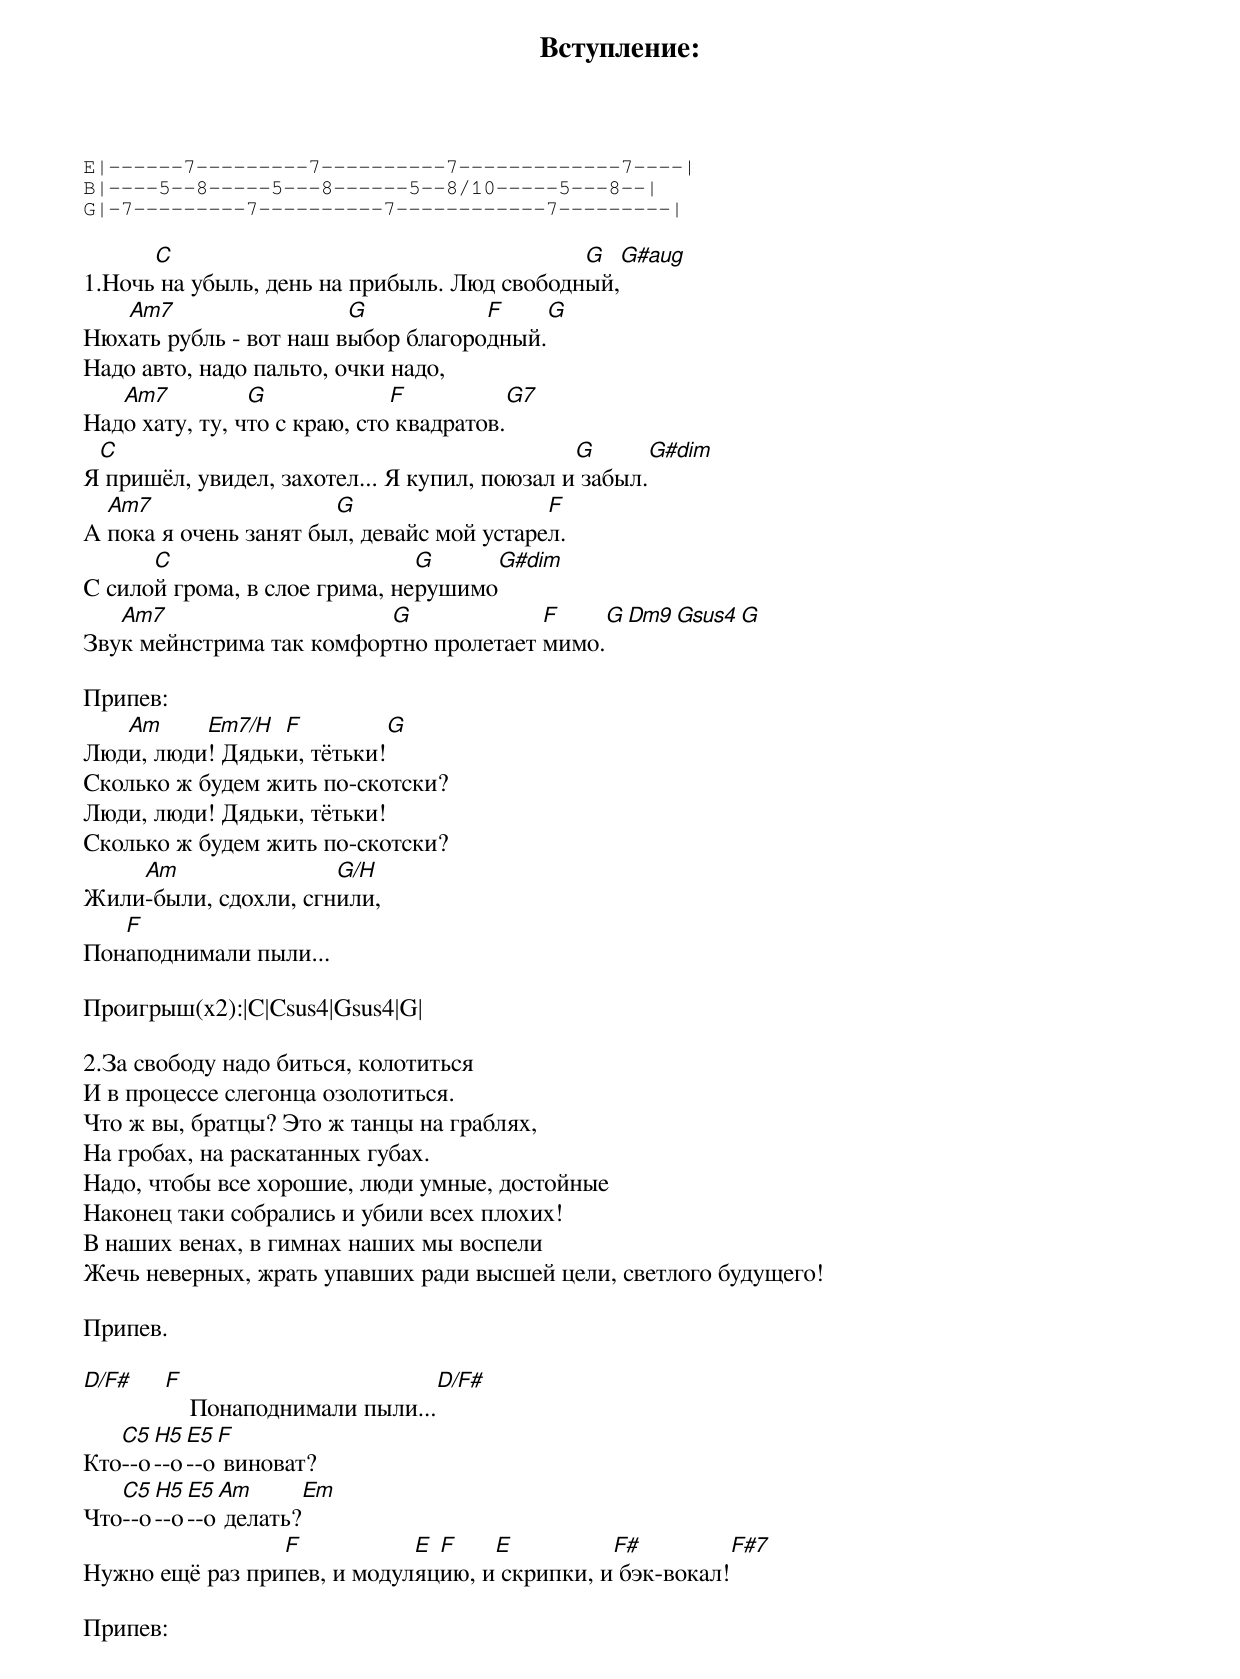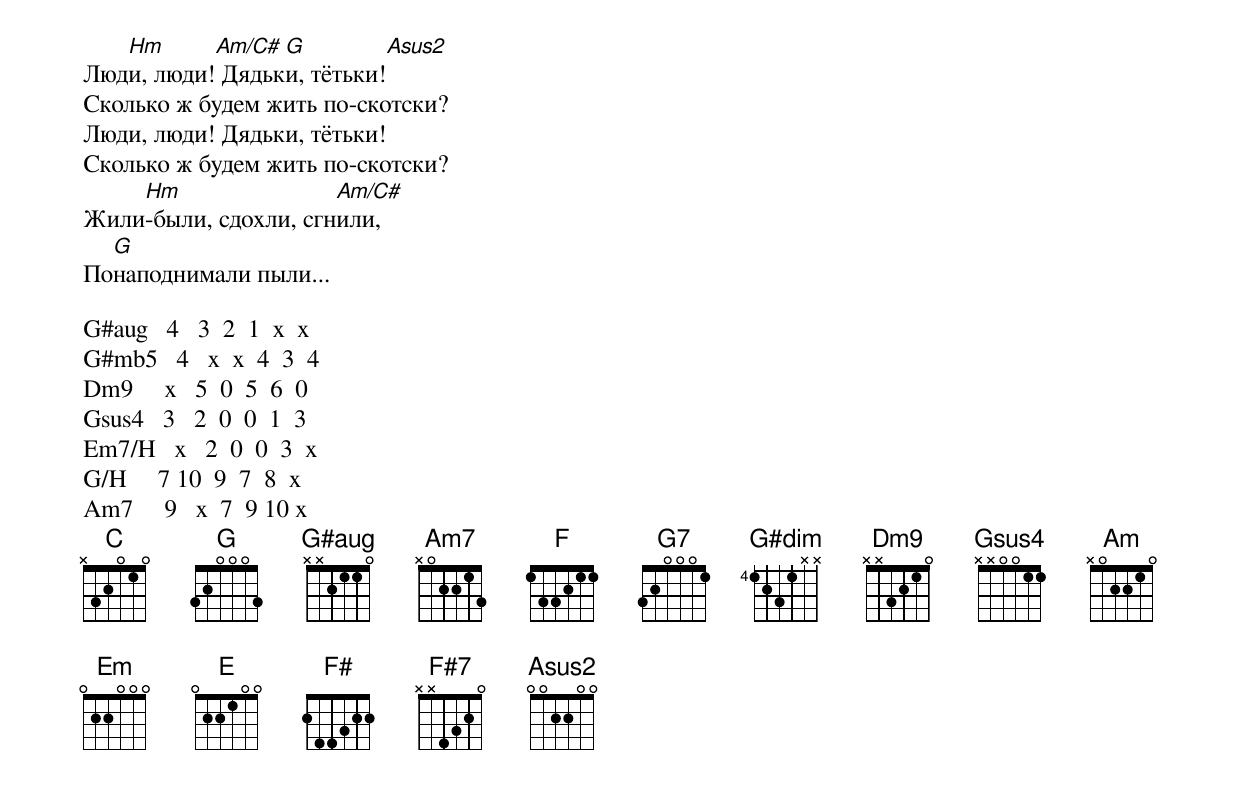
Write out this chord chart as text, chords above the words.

Вступление:
E|------7---------7----------7-------------7----|
B|----5--8-----5---8------5--8/10-----5---8--|
G|-7---------7----------7------------7---------|

      C                                      G             G#aug
1.Ночь на убыль, день на прибыль. Люд свободный,
   Am7                  G           F                   G
Нюхать рубль - вот наш выбор благородный.
Надо авто, надо пальто, очки надо,
   Am7          G             F                   G7
Надо хату, ту, что с краю, сто квадратов.
 C                                            G                            G#mb5
Я пришёл, увидел, захотел... Я купил, поюзал и забыл.
  Am7                  G                   F
А пока я очень занят был, девайс мой устарел.
      C                        G                   G#mb5
С силой грома, в слое грима, нерушимо
   Am7                    G             F               G          Dm9 Gsus4 G
Звук мейнстрима так комфортно пролетает мимо.

Припев:
   Am     Em7/H  F               G
Люди, люди! Дядьки, тётьки!
Сколько ж будем жить по-скотски?
Люди, люди! Дядьки, тётьки!
Сколько ж будем жить по-скотски?
    Am                G/H
Жили-были, сдохли, сгнили,
   F
Понаподнимали пыли...

Проигрыш(x2):|C|Csus4|Gsus4|G|

2.За свободу надо биться, колотиться
И в процессе слегонца озолотиться.
Что ж вы, братцы? Это ж танцы на граблях,
На гробах, на раскатанных губах.
Надо, чтобы все хорошие, люди умные, достойные
Наконец таки собрались и убили всех плохих!
В наших венах, в гимнах наших мы воспели
Жечь неверных, жрать упавших ради высшей цели, светлого будущего!

Припев.

D/F# F                                D/F#
         Понаподнимали пыли...
   С5 H5 E5 F
Кто--о--о--о виноват?
   С5 H5 E5 Am       Em
Что--о--о--о делать?
                 F           E F    E          F#               F#7
Нужно ещё раз припев, и модуляцию, и скрипки, и бэк-вокал!

Припев:
   Hm      Am/C# G          Asus2
Люди, люди! Дядьки, тётьки!
Сколько ж будем жить по-скотски?
Люди, люди! Дядьки, тётьки!
Сколько ж будем жить по-скотски?
    Hm                Am/C#
Жили-были, сдохли, сгнили,
  G
Понаподнимали пыли...

G#aug	4   3  2  1  x  x
G#mb5	4   x  x  4  3  4
Dm9	x   5  0  5  6  0
Gsus4	3   2  0  0  1  3
Em7/H	x   2  0  0  3  x
G/H	7 10  9  7  8  x
Am7	9   x  7  9 10 x
